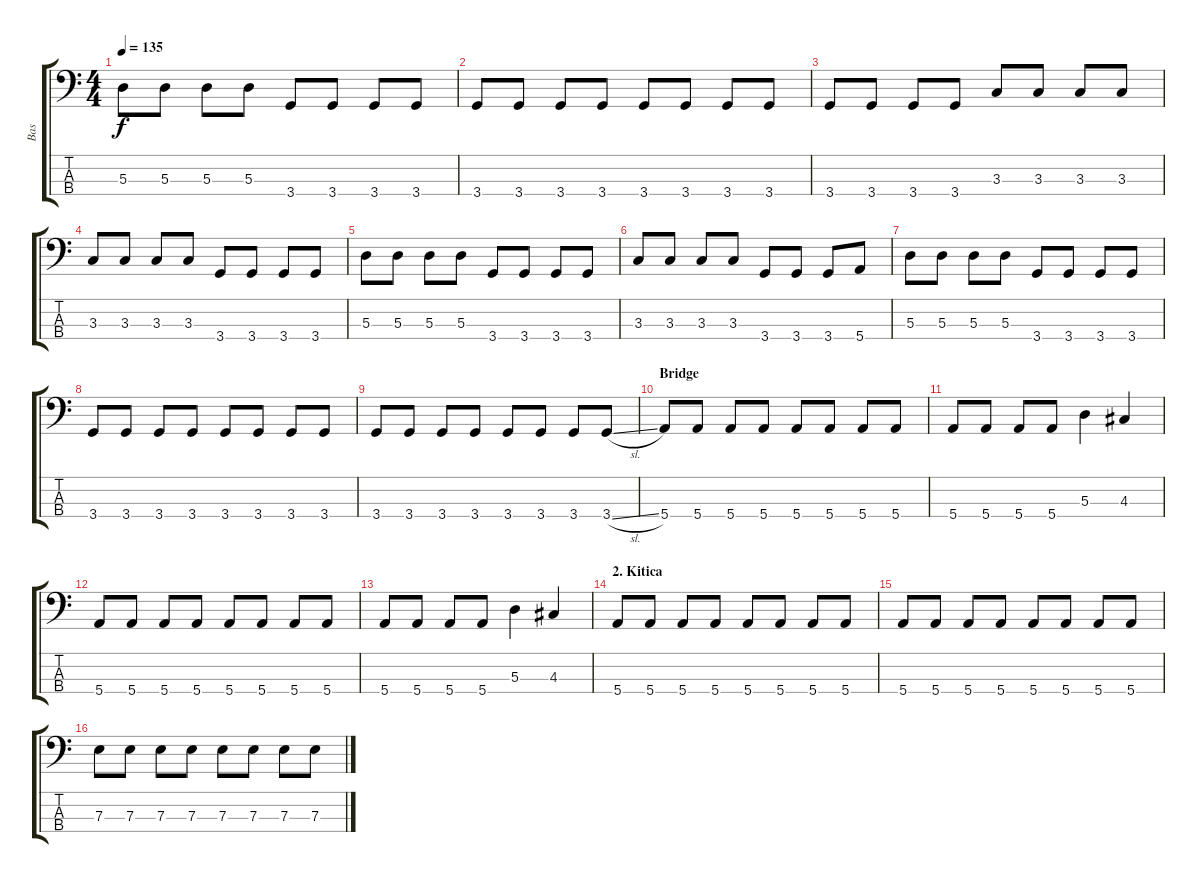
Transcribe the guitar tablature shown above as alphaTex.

\track ("Bas" "Bas") {instrument electricbasspick}
\staff {score tabs}
\tuning (G2 D2 A1 E1) {hide}
\ts (4 4)
\tempo 135
\clef f4
\ks c
5.3.8{dy f} 5.3.8 5.3.8 5.3.8 3.4.8 3.4.8 3.4.8 3.4.8 |
3.4.8 3.4.8 3.4.8 3.4.8 3.4.8 3.4.8 3.4.8 3.4.8 |
3.4.8 3.4.8 3.4.8 3.4.8 3.3.8 3.3.8 3.3.8 3.3.8 |
3.3.8 3.3.8 3.3.8 3.3.8 3.4.8 3.4.8 3.4.8 3.4.8 |
5.3.8 5.3.8 5.3.8 5.3.8 3.4.8 3.4.8 3.4.8 3.4.8 |
3.3.8 3.3.8 3.3.8 3.3.8 3.4.8 3.4.8 3.4.8 5.4.8 |
5.3.8 5.3.8 5.3.8 5.3.8 3.4.8 3.4.8 3.4.8 3.4.8 |
3.4.8 3.4.8 3.4.8 3.4.8 3.4.8 3.4.8 3.4.8 3.4.8 |
3.4.8 3.4.8 3.4.8 3.4.8 3.4.8 3.4.8 3.4.8 3.4{sl}.8 |
\section ("" "Bridge")
5.4.8 5.4.8 5.4.8 5.4.8 5.4.8 5.4.8 5.4.8 5.4.8 |
5.4.8 5.4.8 5.4.8 5.4.8 5.3.4 4.3.4 |
5.4.8 5.4.8 5.4.8 5.4.8 5.4.8 5.4.8 5.4.8 5.4.8 |
5.4.8 5.4.8 5.4.8 5.4.8 5.3.4 4.3.4 |
\section ("" "2. Kitica")
5.4.8 5.4.8 5.4.8 5.4.8 5.4.8 5.4.8 5.4.8 5.4.8 |
5.4.8 5.4.8 5.4.8 5.4.8 5.4.8 5.4.8 5.4.8 5.4.8 |
7.3.8 7.3.8 7.3.8 7.3.8 7.3.8 7.3.8 7.3.8 7.3.8
